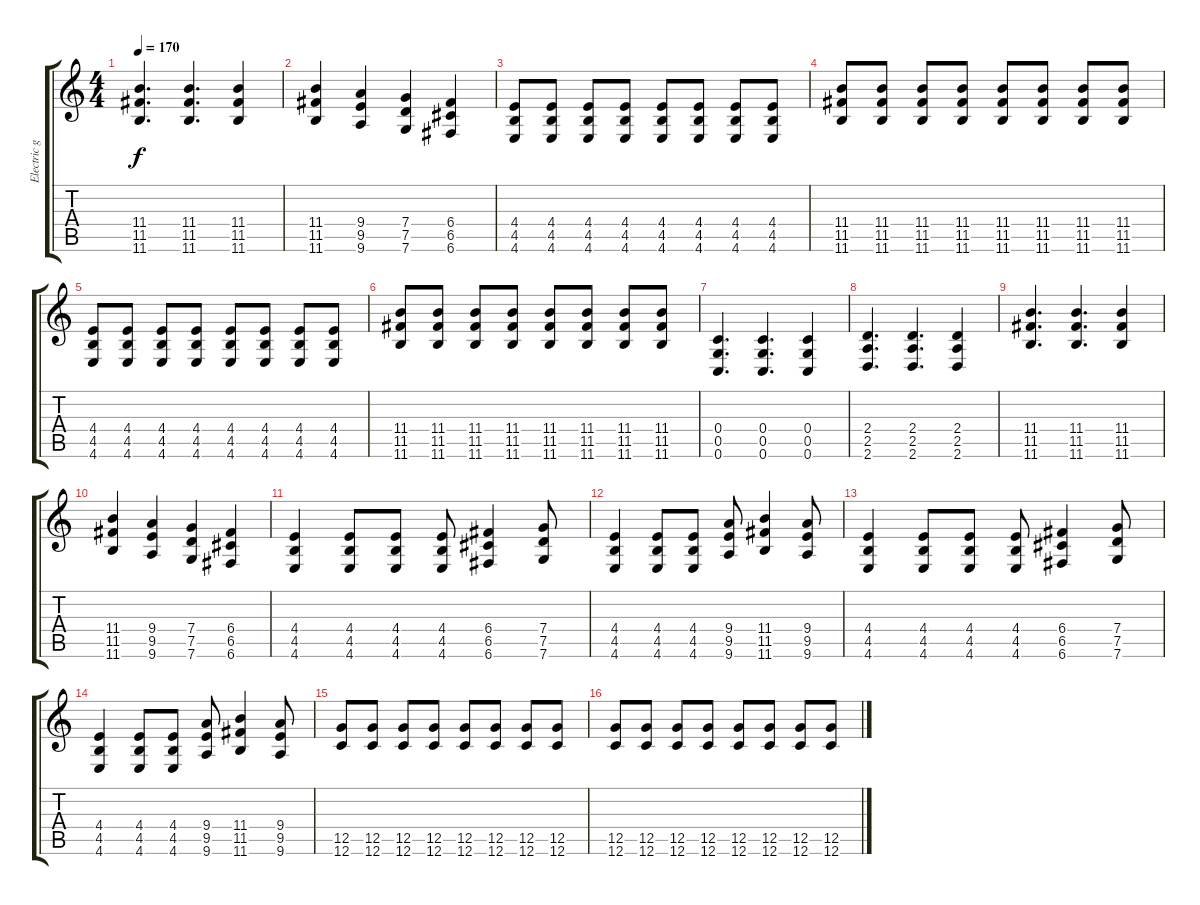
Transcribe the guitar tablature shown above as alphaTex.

\track ("Electric guitar" "Electric g") {instrument distortionguitar}
\staff {score tabs}
\tuning (D4 A3 F3 C3 G2 C2) {hide}
\ts (4 4)
\tempo 170
\clef g2
\ks c
(11.4 11.5 11.6).4{d dy f} (11.4 11.5 11.6).4{d} (11.4 11.5 11.6).4 |
(11.4 11.5 11.6).4 (9.4 9.5 9.6).4 (7.4 7.5 7.6).4 (6.4 6.5 6.6).4 |
(4.4 4.5 4.6).8 (4.4 4.5 4.6).8 (4.4 4.5 4.6).8 (4.4 4.5 4.6).8 (4.4 4.5 4.6).8 (4.4 4.5 4.6).8 (4.4 4.5 4.6).8 (4.4 4.5 4.6).8 |
(11.4 11.5 11.6).8 (11.4 11.5 11.6).8 (11.4 11.5 11.6).8 (11.4 11.5 11.6).8 (11.4 11.5 11.6).8 (11.4 11.5 11.6).8 (11.4 11.5 11.6).8 (11.4 11.5 11.6).8 |
(4.4 4.5 4.6).8 (4.4 4.5 4.6).8 (4.4 4.5 4.6).8 (4.4 4.5 4.6).8 (4.4 4.5 4.6).8 (4.4 4.5 4.6).8 (4.4 4.5 4.6).8 (4.4 4.5 4.6).8 |
(11.4 11.5 11.6).8 (11.4 11.5 11.6).8 (11.4 11.5 11.6).8 (11.4 11.5 11.6).8 (11.4 11.5 11.6).8 (11.4 11.5 11.6).8 (11.4 11.5 11.6).8 (11.4 11.5 11.6).8 |
(0.4 0.5 0.6).4{d} (0.4 0.5 0.6).4{d} (0.4 0.5 0.6).4 |
(2.4 2.5 2.6).4{d} (2.4 2.5 2.6).4{d} (2.4 2.5 2.6).4 |
(11.4 11.5 11.6).4{d} (11.4 11.5 11.6).4{d} (11.4 11.5 11.6).4 |
(11.4 11.5 11.6).4 (9.4 9.5 9.6).4 (7.4 7.5 7.6).4 (6.4 6.5 6.6).4 |
(4.4 4.5 4.6).4 (4.4 4.5 4.6).8 (4.4 4.5 4.6).8 (4.4 4.5 4.6).8 (6.4 6.5 6.6).4 (7.4 7.5 7.6).8 |
(4.4 4.5 4.6).4 (4.4 4.5 4.6).8 (4.4 4.5 4.6).8 (9.4 9.5 9.6).8 (11.4 11.5 11.6).4 (9.4 9.5 9.6).8 |
(4.4 4.5 4.6).4 (4.4 4.5 4.6).8 (4.4 4.5 4.6).8 (4.4 4.5 4.6).8 (6.4 6.5 6.6).4 (7.4 7.5 7.6).8 |
(4.4 4.5 4.6).4 (4.4 4.5 4.6).8 (4.4 4.5 4.6).8 (9.4 9.5 9.6).8 (11.4 11.5 11.6).4 (9.4 9.5 9.6).8 |
(12.5 12.6).8 (12.5 12.6).8 (12.5 12.6).8 (12.5 12.6).8 (12.5 12.6).8 (12.5 12.6).8 (12.5 12.6).8 (12.5 12.6).8 |
(12.5 12.6).8 (12.5 12.6).8 (12.5 12.6).8 (12.5 12.6).8 (12.5 12.6).8 (12.5 12.6).8 (12.5 12.6).8 (12.5 12.6).8
